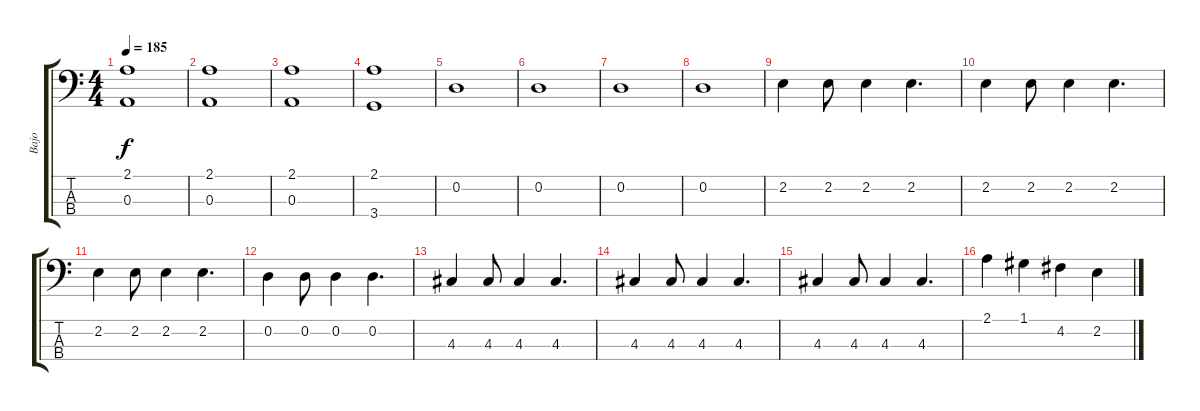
\track ("Bajo" "Bajo") {instrument electricbasspick}
\staff {score tabs}
\tuning (G2 D2 A1 E1) {hide}
\ts (4 4)
\tempo 185
\clef f4
\ks c
(2.1 0.3).1{dy f} |
(2.1 0.3).1 |
(2.1 0.3).1 |
(2.1 3.4).1 |
0.2.1 |
0.2.1 |
0.2.1 |
0.2.1 |
2.2.4 2.2.8 2.2.4 2.2.4{d} |
2.2.4 2.2.8 2.2.4 2.2.4{d} |
2.2.4 2.2.8 2.2.4 2.2.4{d} |
0.2.4 0.2.8 0.2.4 0.2.4{d} |
4.3.4 4.3.8 4.3.4 4.3.4{d} |
4.3.4 4.3.8 4.3.4 4.3.4{d} |
4.3.4 4.3.8 4.3.4 4.3.4{d} |
2.1.4 1.1.4 4.2.4 2.2.4
